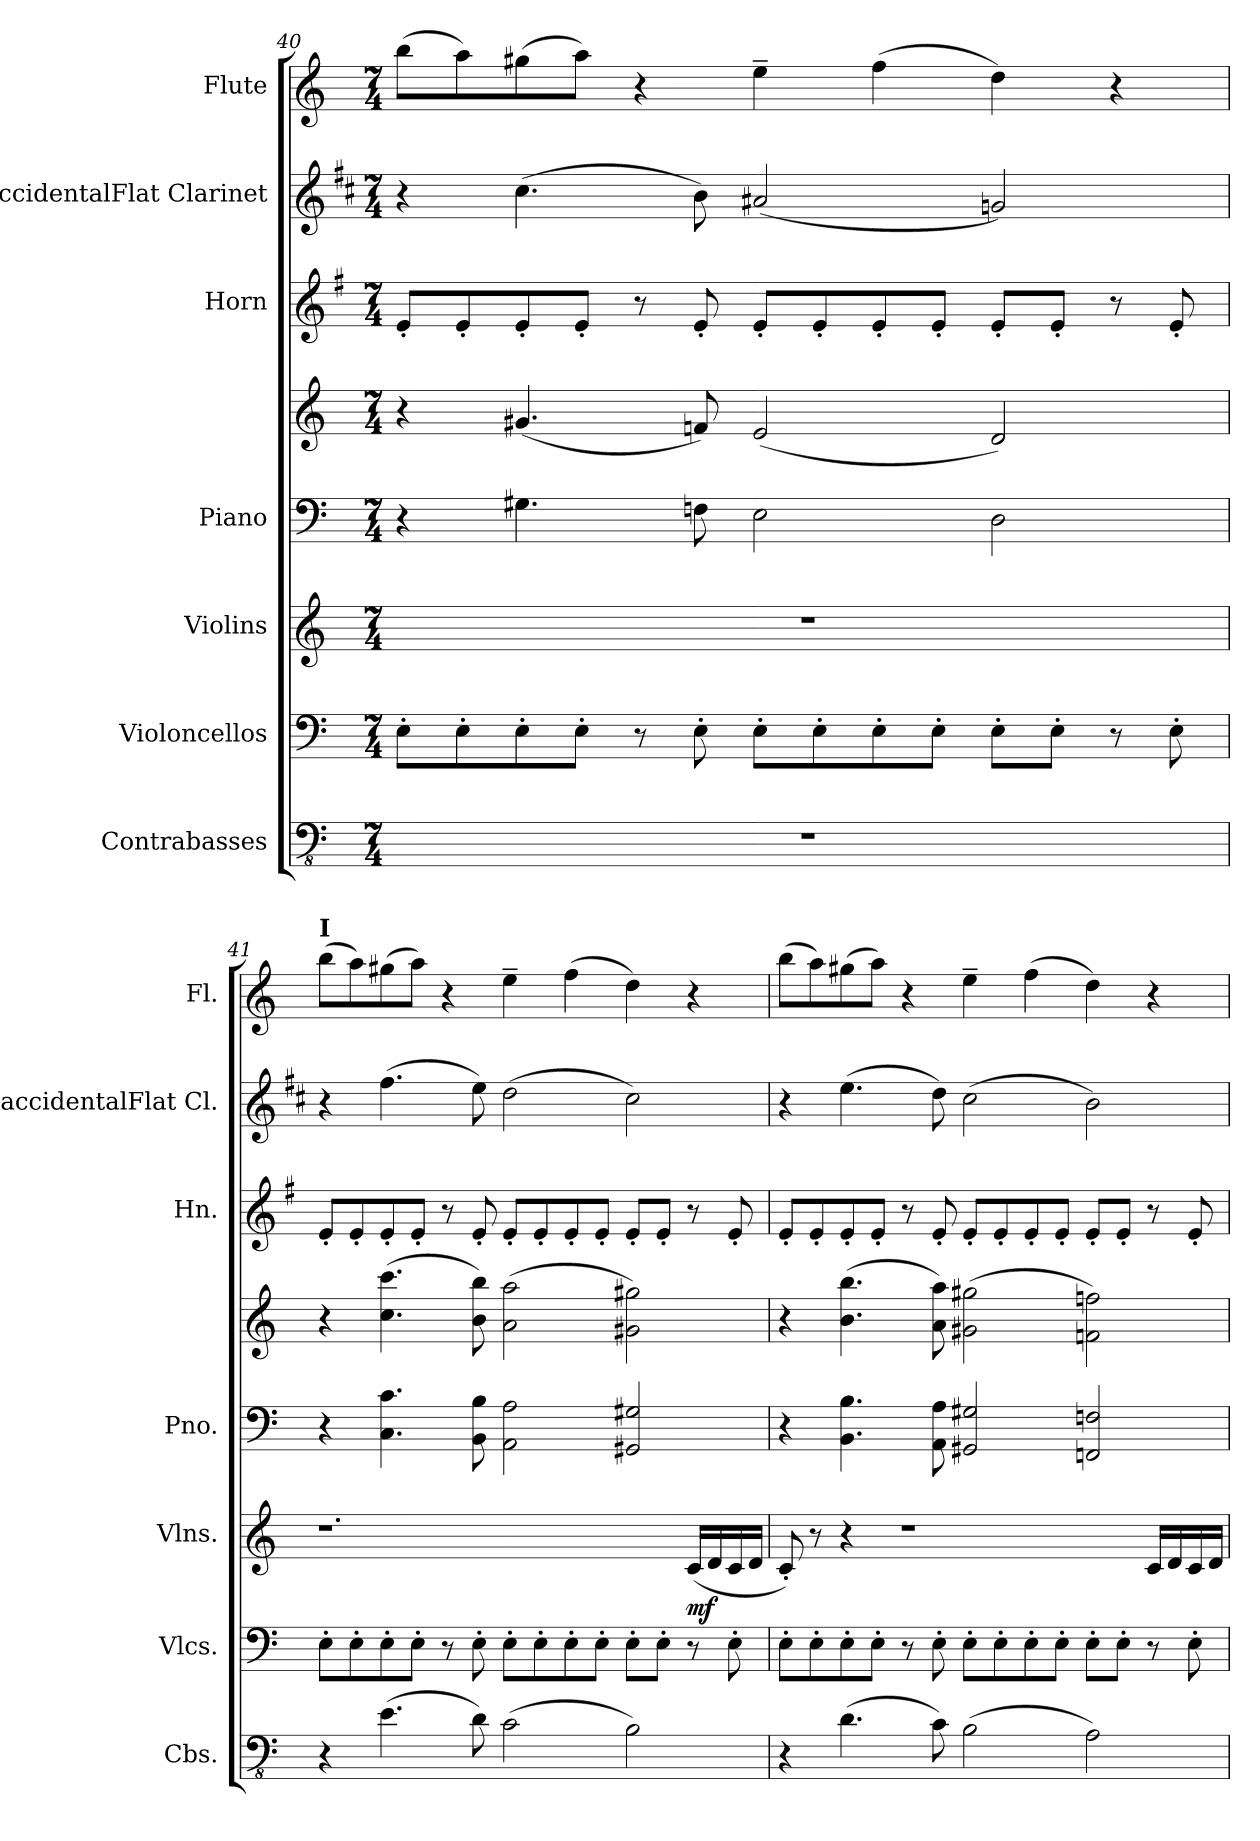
**kern	**kern	**kern	**dynam	**kern	**kern	**kern	**kern	**kern
*part7	*part6	*part5	*part5	*part4	*part4	*part3	*part2	*part1
*staff8	*staff7	*staff6	*staff6	*staff5	*staff4	*staff3	*staff2	*staff1
*I"Contrabasses	*I"Violoncellos	*I"Violins	*	*I"Piano	*	*I"Horn	*I"BaccidentalFlat Clarinet	*I"Flute
*I'Cbs.	*I'Vlcs.	*I'Vlns.	*	*I'Pno.	*	*I'Hn.	*I'BaccidentalFlat Cl.	*I'Fl.
*clefFv4	*clefF4	*clefG2	*	*clefF4	*clefG2	*clefG2	*clefG2	*clefG2
*	*	*	*	*	*	*ITrd4c7	*ITrd1c2	*
*k[]	*k[]	*k[]	*	*k[]	*k[]	*k[]	*k[]	*k[]
*M7/4	*M7/4	*M7/4	*	*M7/4	*M7/4	*M7/4	*M7/4	*M7/4
=40	=40	=40	=40	=40	=40	=40	=40	=40
1..r	8E'\L	1..r	.	4r	4r	8A'/L	4r	(8bb\L
.	8E'\	.	.	.	.	8A'/	.	8aa\)
.	8E'\	.	.	4.G#X\	(4.g#X/	8A'/	(4.b\	(8gg#X\
.	8E'\J	.	.	.	.	8A'/J	.	8aa\J)
.	8r	.	.	.	.	8r	.	4r
.	8E'\	.	.	8Fn\	8fn/)	8A'/	8a\)	.
.	8E'\L	.	.	2E\	(2e/	8A'/L	(2g#X/	4ee~\
.	8E'\	.	.	.	.	8A'/	.	.
.	8E'\	.	.	.	.	8A'/	.	(4ff\
.	8E'\J	.	.	.	.	8A'/J	.	.
.	8E'\L	.	.	2D\	2d/)	8A'/L	2fn/)	4dd\)
.	8E'\J	.	.	.	.	8A'/J	.	.
.	8r	.	.	.	.	8r	.	4r
.	8E'\	.	.	.	.	8A'/	.	.
=41	=41	=41	=41	=41	=41	=41	=41	=41
!	!	!	!	!	!	!	!	!LO:TX:a:B:t=I
4r	8E'\L	1.r	.	4r	4r	8A'/L	4r	(8bb\L
.	8E'\	.	.	.	.	8A'/	.	8aa\)
(4.E\	8E'\	.	.	4.C\ 4.c\	(4.cc\ 4.ccc\	8A'/	(4.ee\	(8gg#X\
.	8E'\J	.	.	.	.	8A'/J	.	8aa\J)
.	8r	.	.	.	.	8r	.	4r
8D\)	8E'\	.	.	8BB\ 8B\	8b\ 8bb\)	8A'/	8dd\)	.
(2C\	8E'\L	.	.	2AA\ 2A\	(2a\ 2aa\	8A'/L	(2cc\	4ee~\
.	8E'\	.	.	.	.	8A'/	.	.
.	8E'\	.	.	.	.	8A'/	.	(4ff\
.	8E'\J	.	.	.	.	8A'/J	.	.
2BB\)	8E'\L	.	.	2GG#X/ 2G#X/	2g#X\ 2gg#X\)	8A'/L	2b\)	4dd\)
.	8E'\J	.	.	.	.	8A'/J	.	.
!	!	!	!LO:DY:b	!	!	!	!	!
.	8r	(16c/LL	mf	.	.	8r	.	4r
.	.	16d/	.	.	.	.	.	.
.	8E'\	16c/	.	.	.	8A'/	.	.
.	.	16d/JJ	.	.	.	.	.	.
!!LO:LB:g=z
=42	=42	=42	=42	=42	=42	=42	=42	=42
4r	8E'\L	8c'/)	.	4r	4r	8A'/L	4r	(8bb\L
.	8E'\	8r	.	.	.	8A'/	.	8aa\)
(4.D\	8E'\	4r	.	4.BB\ 4.B\	(4.b\ 4.bb\	8A'/	(4.dd\	(8gg#X\
.	8E'\J	.	.	.	.	8A'/J	.	8aa\J)
.	8r	1r	.	.	.	8r	.	4r
8C\)	8E'\	.	.	8AA\ 8A\	8a\ 8aa\)	8A'/	8cc\)	.
(2BB\	8E'\L	.	.	2GG#X/ 2G#X/	(2g#X\ 2gg#X\	8A'/L	(2b\	4ee~\
.	8E'\	.	.	.	.	8A'/	.	.
.	8E'\	.	.	.	.	8A'/	.	(4ff\
.	8E'\J	.	.	.	.	8A'/J	.	.
2AA\)	8E'\L	.	.	2FFn/ 2Fn/	2fn\ 2ffn\)	8A'/L	2a\)	4dd\)
.	8E'\J	.	.	.	.	8A'/J	.	.
.	8r	16c/LL	.	.	.	8r	.	4r
.	.	16d/	.	.	.	.	.	.
.	8E'\	16c/	.	.	.	8A'/	.	.
.	.	16d/JJ	.	.	.	.	.	.
=	=	=	=	=	=	=	=	=
*-	*-	*-	*-	*-	*-	*-	*-	*-
